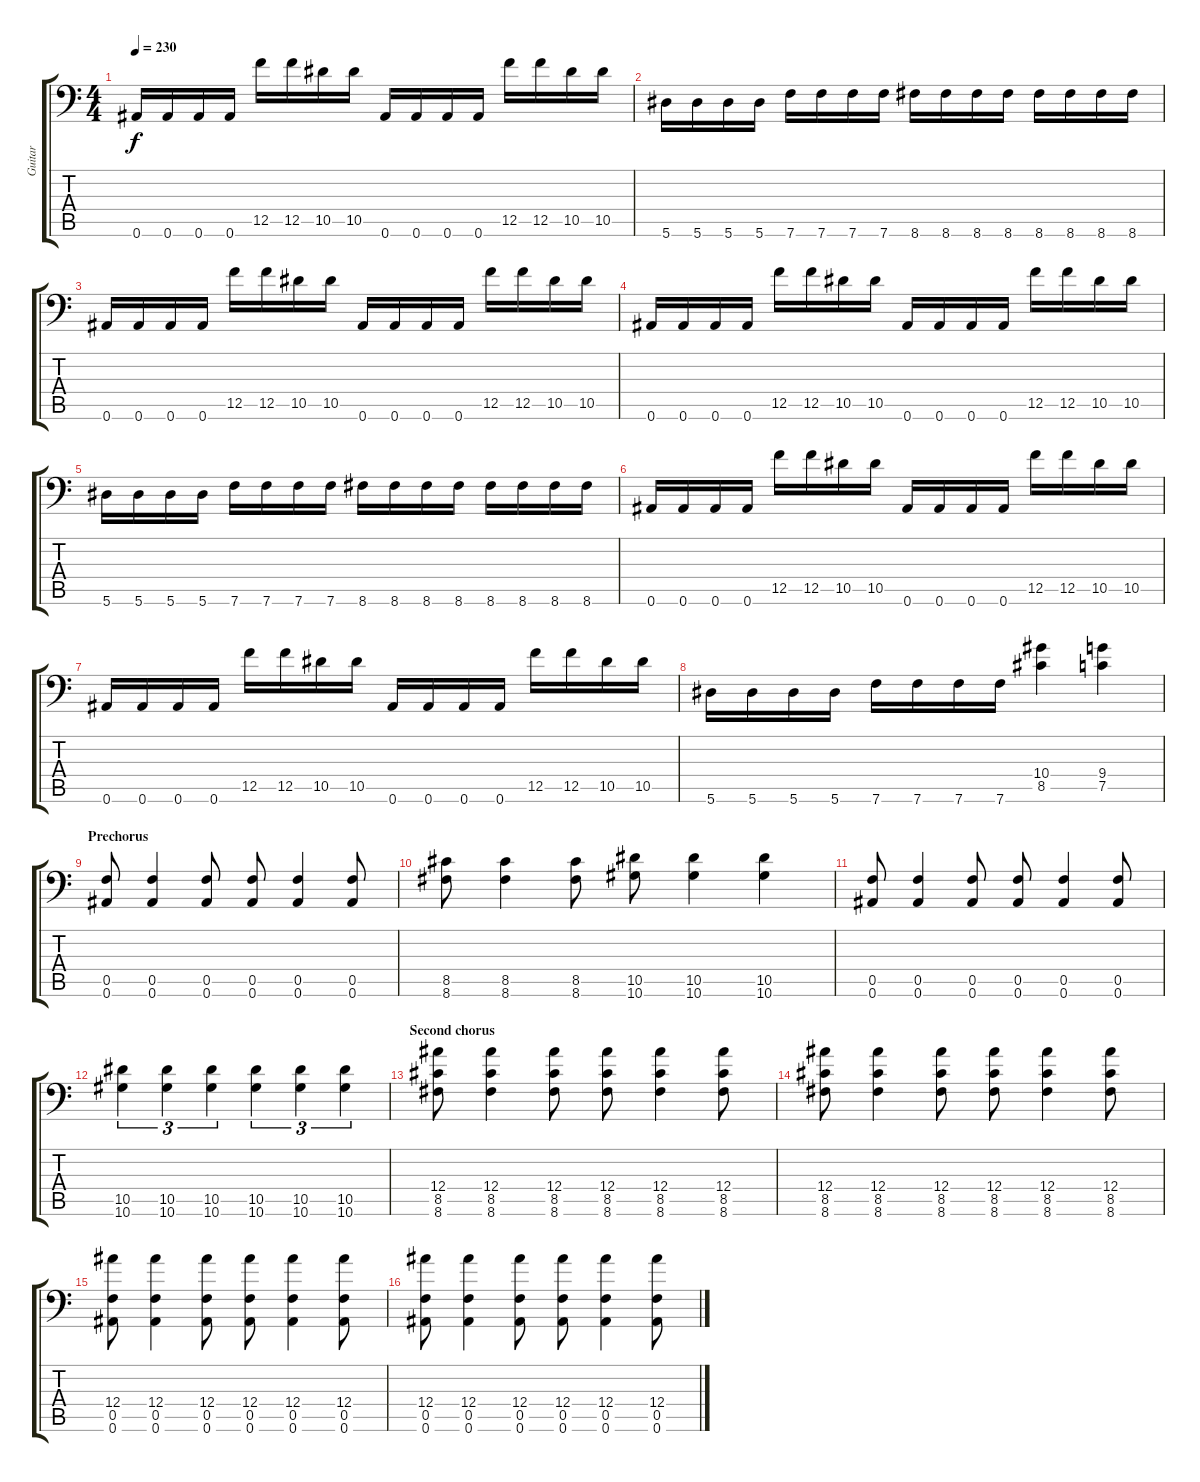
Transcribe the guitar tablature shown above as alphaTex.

\track ("Guitar " "Guitar ") {instrument overdrivenguitar}
\staff {score tabs}
\tuning (C4 G3 Eb3 Bb2 F2 Bb1) {hide}
\ts (4 4)
\tempo 230
\clef f4
\ks c
0.6.16{dy f} 0.6.16 0.6.16 0.6.16 12.5.16 12.5.16 10.5.16 10.5.16 0.6.16 0.6.16 0.6.16 0.6.16 12.5.16 12.5.16 10.5.16 10.5.16 |
5.6.16 5.6.16 5.6.16 5.6.16 7.6.16 7.6.16 7.6.16 7.6.16 8.6.16 8.6.16 8.6.16 8.6.16 8.6.16 8.6.16 8.6.16 8.6.16 |
0.6.16 0.6.16 0.6.16 0.6.16 12.5.16 12.5.16 10.5.16 10.5.16 0.6.16 0.6.16 0.6.16 0.6.16 12.5.16 12.5.16 10.5.16 10.5.16 |
0.6.16 0.6.16 0.6.16 0.6.16 12.5.16 12.5.16 10.5.16 10.5.16 0.6.16 0.6.16 0.6.16 0.6.16 12.5.16 12.5.16 10.5.16 10.5.16 |
5.6.16 5.6.16 5.6.16 5.6.16 7.6.16 7.6.16 7.6.16 7.6.16 8.6.16 8.6.16 8.6.16 8.6.16 8.6.16 8.6.16 8.6.16 8.6.16 |
0.6.16 0.6.16 0.6.16 0.6.16 12.5.16 12.5.16 10.5.16 10.5.16 0.6.16 0.6.16 0.6.16 0.6.16 12.5.16 12.5.16 10.5.16 10.5.16 |
0.6.16 0.6.16 0.6.16 0.6.16 12.5.16 12.5.16 10.5.16 10.5.16 0.6.16 0.6.16 0.6.16 0.6.16 12.5.16 12.5.16 10.5.16 10.5.16 |
5.6.16 5.6.16 5.6.16 5.6.16 7.6.16 7.6.16 7.6.16 7.6.16 (10.4 8.5).4 (9.4 7.5).4 |
\section ("" "Prechorus")
(0.5 0.6).8 (0.5 0.6).4 (0.5 0.6).8 (0.5 0.6).8 (0.5 0.6).4 (0.5 0.6).8 |
(8.5 8.6).8 (8.5 8.6).4 (8.5 8.6).8 (10.5 10.6).8 (10.5 10.6).4 (10.5 10.6).4 |
(0.5 0.6).8 (0.5 0.6).4 (0.5 0.6).8 (0.5 0.6).8 (0.5 0.6).4 (0.5 0.6).8 |
(10.5 10.6).4{tu (3 2)} (10.5 10.6).4{tu (3 2)} (10.5 10.6).4{tu (3 2)} (10.5 10.6).4{tu (3 2)} (10.5 10.6).4{tu (3 2)} (10.5 10.6).4{tu (3 2)} |
\section ("" "Second chorus")
(12.4 8.5 8.6).8 (12.4 8.5 8.6).4 (12.4 8.5 8.6).8 (12.4 8.5 8.6).8 (12.4 8.5 8.6).4 (12.4 8.5 8.6).8 |
(12.4 8.5 8.6).8 (12.4 8.5 8.6).4 (12.4 8.5 8.6).8 (12.4 8.5 8.6).8 (12.4 8.5 8.6).4 (12.4 8.5 8.6).8 |
(12.4 0.5 0.6).8 (12.4 0.5 0.6).4 (12.4 0.5 0.6).8 (12.4 0.5 0.6).8 (12.4 0.5 0.6).4 (12.4 0.5 0.6).8 |
(12.4 0.5 0.6).8 (12.4 0.5 0.6).4 (12.4 0.5 0.6).8 (12.4 0.5 0.6).8 (12.4 0.5 0.6).4 (12.4 0.5 0.6).8
